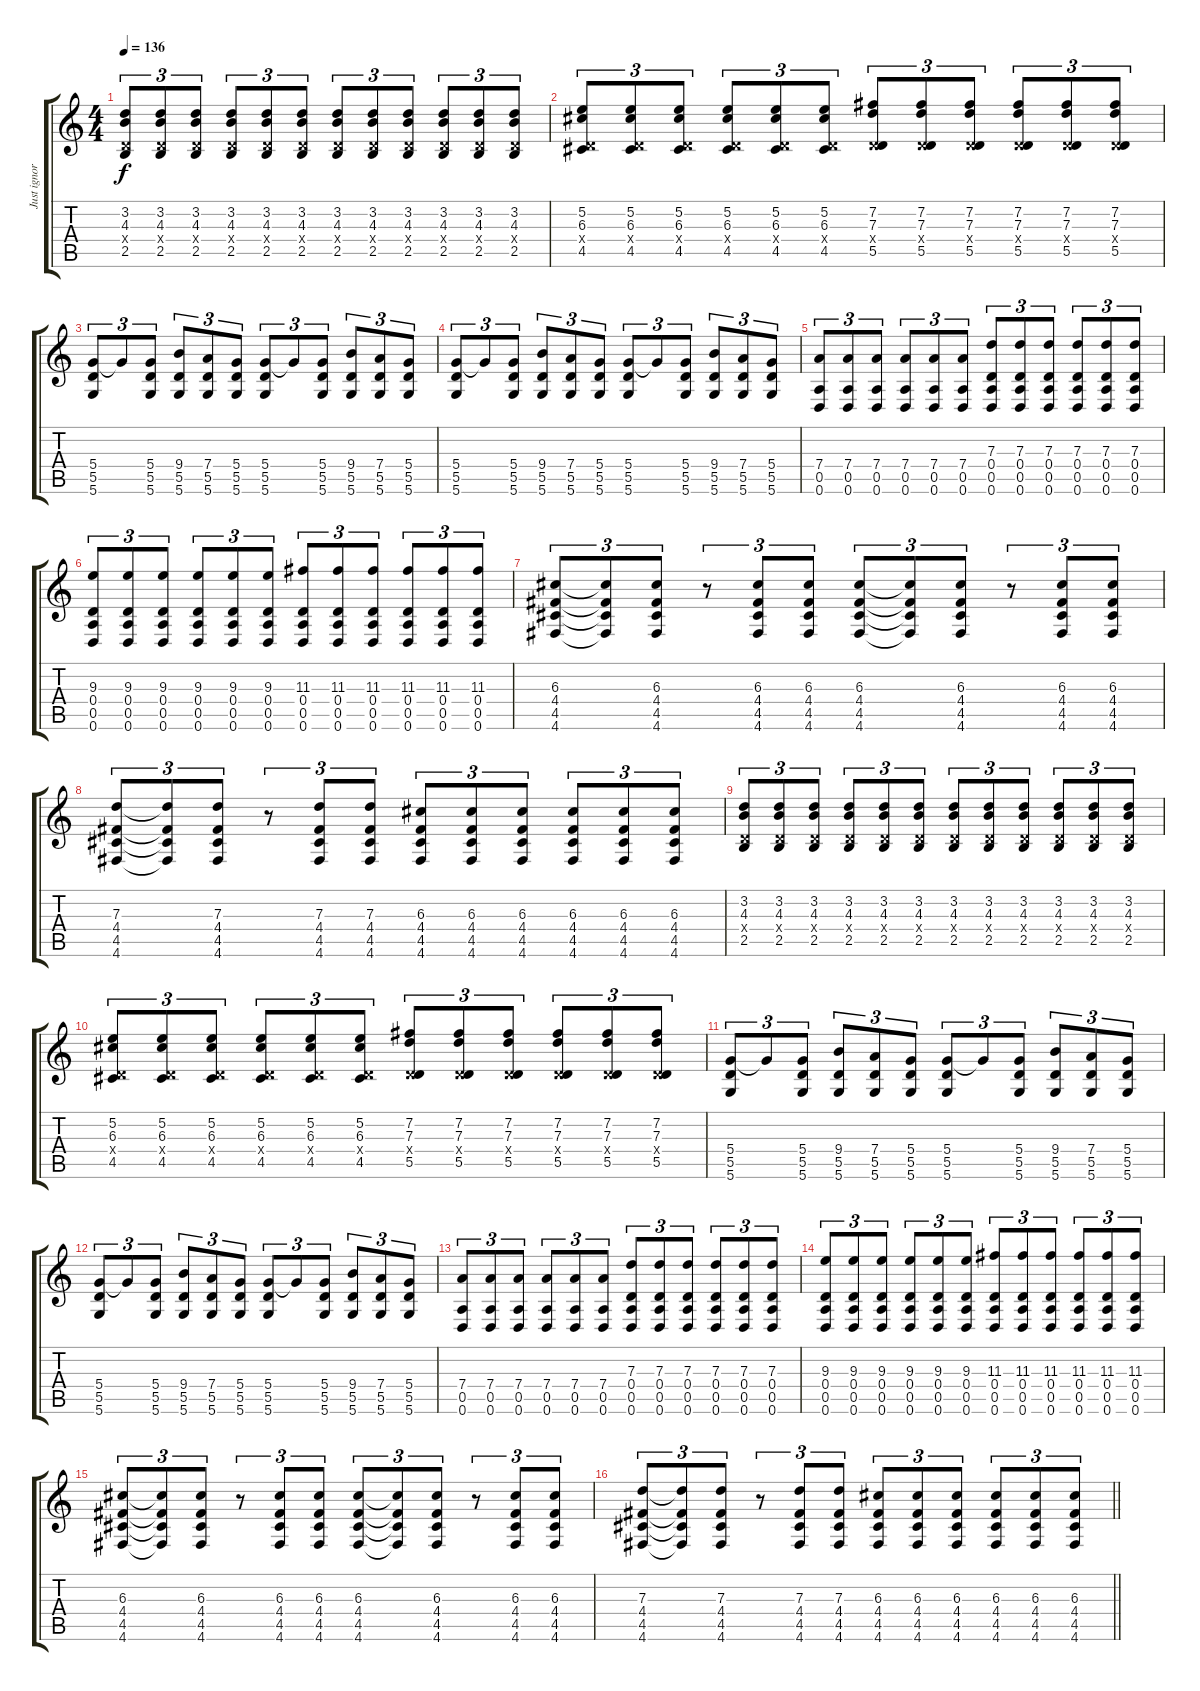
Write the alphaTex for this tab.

\track ("Just ignore this Track" "Just ignor") {instrument electricguitarclean}
\staff {score tabs}
\tuning (E4 B3 G3 D3 A2 D2) {hide}
\ts (4 4)
\tempo 136
\clef g2
\ks c
(3.2 4.3 0.4{x} 2.5).8{tu (3 2) dy f} (3.2 4.3 0.4{x} 2.5).8{tu (3 2)} (3.2 4.3 0.4{x} 2.5).8{tu (3 2)} (3.2 4.3 0.4{x} 2.5).8{tu (3 2)} (3.2 4.3 0.4{x} 2.5).8{tu (3 2)} (3.2 4.3 0.4{x} 2.5).8{tu (3 2)} (3.2 4.3 0.4{x} 2.5).8{tu (3 2)} (3.2 4.3 0.4{x} 2.5).8{tu (3 2)} (3.2 4.3 0.4{x} 2.5).8{tu (3 2)} (3.2 4.3 0.4{x} 2.5).8{tu (3 2)} (3.2 4.3 0.4{x} 2.5).8{tu (3 2)} (3.2 4.3 0.4{x} 2.5).8{tu (3 2)} |
(5.2 6.3 0.4{x} 4.5).8{tu (3 2)} (5.2 6.3 0.4{x} 4.5).8{tu (3 2)} (5.2 6.3 0.4{x} 4.5).8{tu (3 2)} (5.2 6.3 0.4{x} 4.5).8{tu (3 2)} (5.2 6.3 0.4{x} 4.5).8{tu (3 2)} (5.2 6.3 0.4{x} 4.5).8{tu (3 2)} (7.2 7.3 0.4{x} 5.5).8{tu (3 2)} (7.2 7.3 0.4{x} 5.5).8{tu (3 2)} (7.2 7.3 0.4{x} 5.5).8{tu (3 2)} (7.2 7.3 0.4{x} 5.5).8{tu (3 2)} (7.2 7.3 0.4{x} 5.5).8{tu (3 2)} (7.2 7.3 0.4{x} 5.5).8{tu (3 2)} |
(5.4 5.5 5.6).8{tu (3 2)} 5.4{t}.8{tu (3 2)} (5.4 5.5 5.6).8{tu (3 2)} (9.4 5.5 5.6).8{tu (3 2)} (7.4 5.5 5.6).8{tu (3 2)} (5.4 5.5 5.6).8{tu (3 2)} (5.4 5.5 5.6).8{tu (3 2)} 5.4{t}.8{tu (3 2)} (5.4 5.5 5.6).8{tu (3 2)} (9.4 5.5 5.6).8{tu (3 2)} (7.4 5.5 5.6).8{tu (3 2)} (5.4 5.5 5.6).8{tu (3 2)} |
(5.4 5.5 5.6).8{tu (3 2)} 5.4{t}.8{tu (3 2)} (5.4 5.5 5.6).8{tu (3 2)} (9.4 5.5 5.6).8{tu (3 2)} (7.4 5.5 5.6).8{tu (3 2)} (5.4 5.5 5.6).8{tu (3 2)} (5.4 5.5 5.6).8{tu (3 2)} 5.4{t}.8{tu (3 2)} (5.4 5.5 5.6).8{tu (3 2)} (9.4 5.5 5.6).8{tu (3 2)} (7.4 5.5 5.6).8{tu (3 2)} (5.4 5.5 5.6).8{tu (3 2)} |
(7.4 0.5 0.6).8{tu (3 2)} (7.4 0.5 0.6).8{tu (3 2)} (7.4 0.5 0.6).8{tu (3 2)} (7.4 0.5 0.6).8{tu (3 2)} (7.4 0.5 0.6).8{tu (3 2)} (7.4 0.5 0.6).8{tu (3 2)} (7.3 0.4 0.5 0.6).8{tu (3 2)} (7.3 0.4 0.5 0.6).8{tu (3 2)} (7.3 0.4 0.5 0.6).8{tu (3 2)} (7.3 0.4 0.5 0.6).8{tu (3 2)} (7.3 0.4 0.5 0.6).8{tu (3 2)} (7.3 0.4 0.5 0.6).8{tu (3 2)} |
(9.3 0.4 0.5 0.6).8{tu (3 2)} (9.3 0.4 0.5 0.6).8{tu (3 2)} (9.3 0.4 0.5 0.6).8{tu (3 2)} (9.3 0.4 0.5 0.6).8{tu (3 2)} (9.3 0.4 0.5 0.6).8{tu (3 2)} (9.3 0.4 0.5 0.6).8{tu (3 2)} (11.3 0.4 0.5 0.6).8{tu (3 2)} (11.3 0.4 0.5 0.6).8{tu (3 2)} (11.3 0.4 0.5 0.6).8{tu (3 2)} (11.3 0.4 0.5 0.6).8{tu (3 2)} (11.3 0.4 0.5 0.6).8{tu (3 2)} (11.3 0.4 0.5 0.6).8{tu (3 2)} |
(6.3 4.4 4.5 4.6).8{tu (3 2) instrument overdrivenguitar} (6.3{t} 4.4{t} 4.5{t} 4.6{t}).8{tu (3 2)} (6.3 4.4 4.5 4.6).8{tu (3 2)} r.8{tu (3 2)} (6.3 4.4 4.5 4.6).8{tu (3 2)} (6.3 4.4 4.5 4.6).8{tu (3 2)} (6.3 4.4 4.5 4.6).8{tu (3 2)} (6.3{t} 4.4{t} 4.5{t} 4.6{t}).8{tu (3 2)} (6.3 4.4 4.5 4.6).8{tu (3 2)} r.8{tu (3 2)} (6.3 4.4 4.5 4.6).8{tu (3 2)} (6.3 4.4 4.5 4.6).8{tu (3 2)} |
(7.3 4.4 4.5 4.6).8{tu (3 2)} (7.3{t} 4.4{t} 4.5{t} 4.6{t}).8{tu (3 2)} (7.3 4.4 4.5 4.6).8{tu (3 2)} r.8{tu (3 2)} (7.3 4.4 4.5 4.6).8{tu (3 2)} (7.3 4.4 4.5 4.6).8{tu (3 2)} (6.3 4.4 4.5 4.6).8{tu (3 2)} (6.3 4.4 4.5 4.6).8{tu (3 2)} (6.3 4.4 4.5 4.6).8{tu (3 2)} (6.3 4.4 4.5 4.6).8{tu (3 2)} (6.3 4.4 4.5 4.6).8{tu (3 2)} (6.3 4.4 4.5 4.6).8{tu (3 2)} |
(3.2 4.3 0.4{x} 2.5).8{tu (3 2)} (3.2 4.3 0.4{x} 2.5).8{tu (3 2)} (3.2 4.3 0.4{x} 2.5).8{tu (3 2)} (3.2 4.3 0.4{x} 2.5).8{tu (3 2)} (3.2 4.3 0.4{x} 2.5).8{tu (3 2)} (3.2 4.3 0.4{x} 2.5).8{tu (3 2)} (3.2 4.3 0.4{x} 2.5).8{tu (3 2)} (3.2 4.3 0.4{x} 2.5).8{tu (3 2)} (3.2 4.3 0.4{x} 2.5).8{tu (3 2)} (3.2 4.3 0.4{x} 2.5).8{tu (3 2)} (3.2 4.3 0.4{x} 2.5).8{tu (3 2)} (3.2 4.3 0.4{x} 2.5).8{tu (3 2)} |
(5.2 6.3 0.4{x} 4.5).8{tu (3 2)} (5.2 6.3 0.4{x} 4.5).8{tu (3 2)} (5.2 6.3 0.4{x} 4.5).8{tu (3 2)} (5.2 6.3 0.4{x} 4.5).8{tu (3 2)} (5.2 6.3 0.4{x} 4.5).8{tu (3 2)} (5.2 6.3 0.4{x} 4.5).8{tu (3 2)} (7.2 7.3 0.4{x} 5.5).8{tu (3 2)} (7.2 7.3 0.4{x} 5.5).8{tu (3 2)} (7.2 7.3 0.4{x} 5.5).8{tu (3 2)} (7.2 7.3 0.4{x} 5.5).8{tu (3 2)} (7.2 7.3 0.4{x} 5.5).8{tu (3 2)} (7.2 7.3 0.4{x} 5.5).8{tu (3 2)} |
(5.4 5.5 5.6).8{tu (3 2)} 5.4{t}.8{tu (3 2)} (5.4 5.5 5.6).8{tu (3 2)} (9.4 5.5 5.6).8{tu (3 2)} (7.4 5.5 5.6).8{tu (3 2)} (5.4 5.5 5.6).8{tu (3 2)} (5.4 5.5 5.6).8{tu (3 2)} 5.4{t}.8{tu (3 2)} (5.4 5.5 5.6).8{tu (3 2)} (9.4 5.5 5.6).8{tu (3 2)} (7.4 5.5 5.6).8{tu (3 2)} (5.4 5.5 5.6).8{tu (3 2)} |
(5.4 5.5 5.6).8{tu (3 2)} 5.4{t}.8{tu (3 2)} (5.4 5.5 5.6).8{tu (3 2)} (9.4 5.5 5.6).8{tu (3 2)} (7.4 5.5 5.6).8{tu (3 2)} (5.4 5.5 5.6).8{tu (3 2)} (5.4 5.5 5.6).8{tu (3 2)} 5.4{t}.8{tu (3 2)} (5.4 5.5 5.6).8{tu (3 2)} (9.4 5.5 5.6).8{tu (3 2)} (7.4 5.5 5.6).8{tu (3 2)} (5.4 5.5 5.6).8{tu (3 2)} |
(7.4 0.5 0.6).8{tu (3 2)} (7.4 0.5 0.6).8{tu (3 2)} (7.4 0.5 0.6).8{tu (3 2)} (7.4 0.5 0.6).8{tu (3 2)} (7.4 0.5 0.6).8{tu (3 2)} (7.4 0.5 0.6).8{tu (3 2)} (7.3 0.4 0.5 0.6).8{tu (3 2)} (7.3 0.4 0.5 0.6).8{tu (3 2)} (7.3 0.4 0.5 0.6).8{tu (3 2)} (7.3 0.4 0.5 0.6).8{tu (3 2)} (7.3 0.4 0.5 0.6).8{tu (3 2)} (7.3 0.4 0.5 0.6).8{tu (3 2)} |
(9.3 0.4 0.5 0.6).8{tu (3 2)} (9.3 0.4 0.5 0.6).8{tu (3 2)} (9.3 0.4 0.5 0.6).8{tu (3 2)} (9.3 0.4 0.5 0.6).8{tu (3 2)} (9.3 0.4 0.5 0.6).8{tu (3 2)} (9.3 0.4 0.5 0.6).8{tu (3 2)} (11.3 0.4 0.5 0.6).8{tu (3 2)} (11.3 0.4 0.5 0.6).8{tu (3 2)} (11.3 0.4 0.5 0.6).8{tu (3 2)} (11.3 0.4 0.5 0.6).8{tu (3 2)} (11.3 0.4 0.5 0.6).8{tu (3 2)} (11.3 0.4 0.5 0.6).8{tu (3 2)} |
(6.3 4.4 4.5 4.6).8{tu (3 2) instrument overdrivenguitar} (6.3{t} 4.4{t} 4.5{t} 4.6{t}).8{tu (3 2)} (6.3 4.4 4.5 4.6).8{tu (3 2)} r.8{tu (3 2)} (6.3 4.4 4.5 4.6).8{tu (3 2)} (6.3 4.4 4.5 4.6).8{tu (3 2)} (6.3 4.4 4.5 4.6).8{tu (3 2)} (6.3{t} 4.4{t} 4.5{t} 4.6{t}).8{tu (3 2)} (6.3 4.4 4.5 4.6).8{tu (3 2)} r.8{tu (3 2)} (6.3 4.4 4.5 4.6).8{tu (3 2)} (6.3 4.4 4.5 4.6).8{tu (3 2)} |
\barLineRight lightlight
(7.3 4.4 4.5 4.6).8{tu (3 2)} (7.3{t} 4.4{t} 4.5{t} 4.6{t}).8{tu (3 2)} (7.3 4.4 4.5 4.6).8{tu (3 2)} r.8{tu (3 2)} (7.3 4.4 4.5 4.6).8{tu (3 2)} (7.3 4.4 4.5 4.6).8{tu (3 2)} (6.3 4.4 4.5 4.6).8{tu (3 2)} (6.3 4.4 4.5 4.6).8{tu (3 2)} (6.3 4.4 4.5 4.6).8{tu (3 2)} (6.3 4.4 4.5 4.6).8{tu (3 2)} (6.3 4.4 4.5 4.6).8{tu (3 2)} (6.3 4.4 4.5 4.6).8{tu (3 2)}
